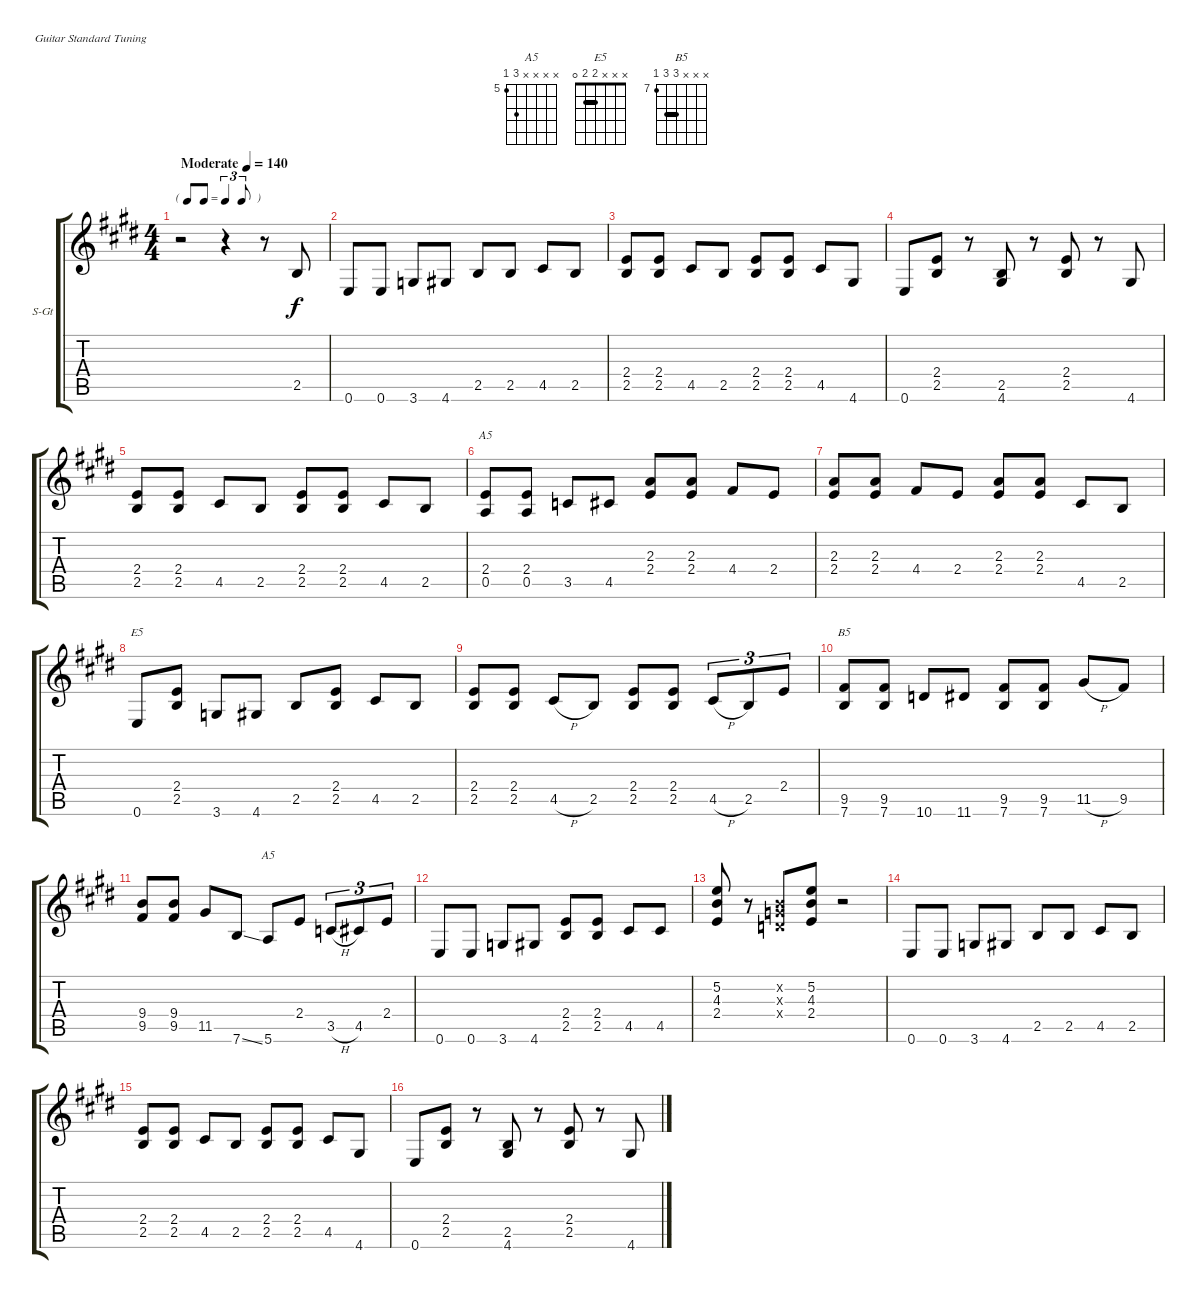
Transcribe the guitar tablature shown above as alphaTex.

\bracketExtendMode groupsimilarinstruments
\firstSystemTrackNameOrientation horizontal
\otherSystemsTrackNameOrientation horizontal
\track ("Guitar 2" "S-Gt") {instrument acousticguitarsteel}
\staff {score tabs}
\tuning (E4 B3 G3 D3 A2 E2)
\chord ("A5" x x 2 2 0 x) {barre 2}
\chord ("E5" x x x 2 2 0) {barre 2}
\chord ("B5" x x x 9 9 7) {firstfret 7 barre 9}
\chord ("A5" x x x x 7 5) {firstfret 5}
\ts (4 4)
\beaming (8 2 2 2 2)
\tf triplet8th
\tempo (140 "Moderate")
\clef g2
\ks e
r.2{dy f instrument acousticguitarsteel} r.4 r.8 2.5.8 |
0.6.8 0.6.8 3.6.8 4.6.8 2.5.8 2.5.8 4.5.8 2.5.8 |
(2.4 2.5).8 (2.4 2.5).8 4.5.8 2.5.8 (2.4 2.5).8 (2.4 2.5).8 4.5.8 4.6.8 |
0.6.8 (2.4 2.5).8 r.8 (2.5 4.6).8 r.8 (2.4 2.5).8 r.8 4.6.8 |
(2.4 2.5).8 (2.4 2.5).8 4.5.8 2.5.8 (2.4 2.5).8 (2.4 2.5).8 4.5.8 2.5.8 |
(2.4 0.5).8{ch "A5"} (2.4 0.5).8 3.5.8 4.5.8 (2.3 2.4).8 (2.3 2.4).8 4.4.8 2.4.8 |
(2.3 2.4).8 (2.3 2.4).8 4.4.8 2.4.8 (2.3 2.4).8 (2.3 2.4).8 4.5.8 2.5.8 |
0.6.8{ch "E5"} (2.4 2.5).8 3.6.8 4.6.8 2.5.8 (2.4 2.5).8 4.5.8 2.5.8 |
(2.4 2.5).8 (2.4 2.5).8 4.5{h}.8 2.5.8 (2.4 2.5).8 (2.4 2.5).8 4.5{h}.8{tu (3 2)} 2.5.8{tu (3 2)} 2.4.8{tu (3 2)} |
(9.5 7.6).8{ch "B5"} (9.5 7.6).8 10.6.8 11.6.8 (9.5 7.6).8 (9.5 7.6).8 11.5{h}.8 9.5.8 |
(9.4 9.5).8 (9.4 9.5).8 11.5.8 7.6{ss}.8 5.6.8{ch "A5"} 2.4.8 3.5{h}.8{tu (3 2)} 4.5.8{tu (3 2)} 2.4.8{tu (3 2)} |
0.6.8 0.6.8 3.6.8 4.6.8 (2.4 2.5).8 (2.4 2.5).8 4.5.8 4.5.8 |
(5.2 4.3 2.4).8 r.8 (0.2{x} 0.3{x} 0.4{x}).8 (5.2 4.3 2.4).8 r.2 |
0.6.8 0.6.8 3.6.8 4.6.8 2.5.8 2.5.8 4.5.8 2.5.8 |
(2.4 2.5).8 (2.4 2.5).8 4.5.8 2.5.8 (2.4 2.5).8 (2.4 2.5).8 4.5.8 4.6.8 |
0.6.8 (2.4 2.5).8 r.8 (2.5 4.6).8 r.8 (2.4 2.5).8 r.8 4.6.8
